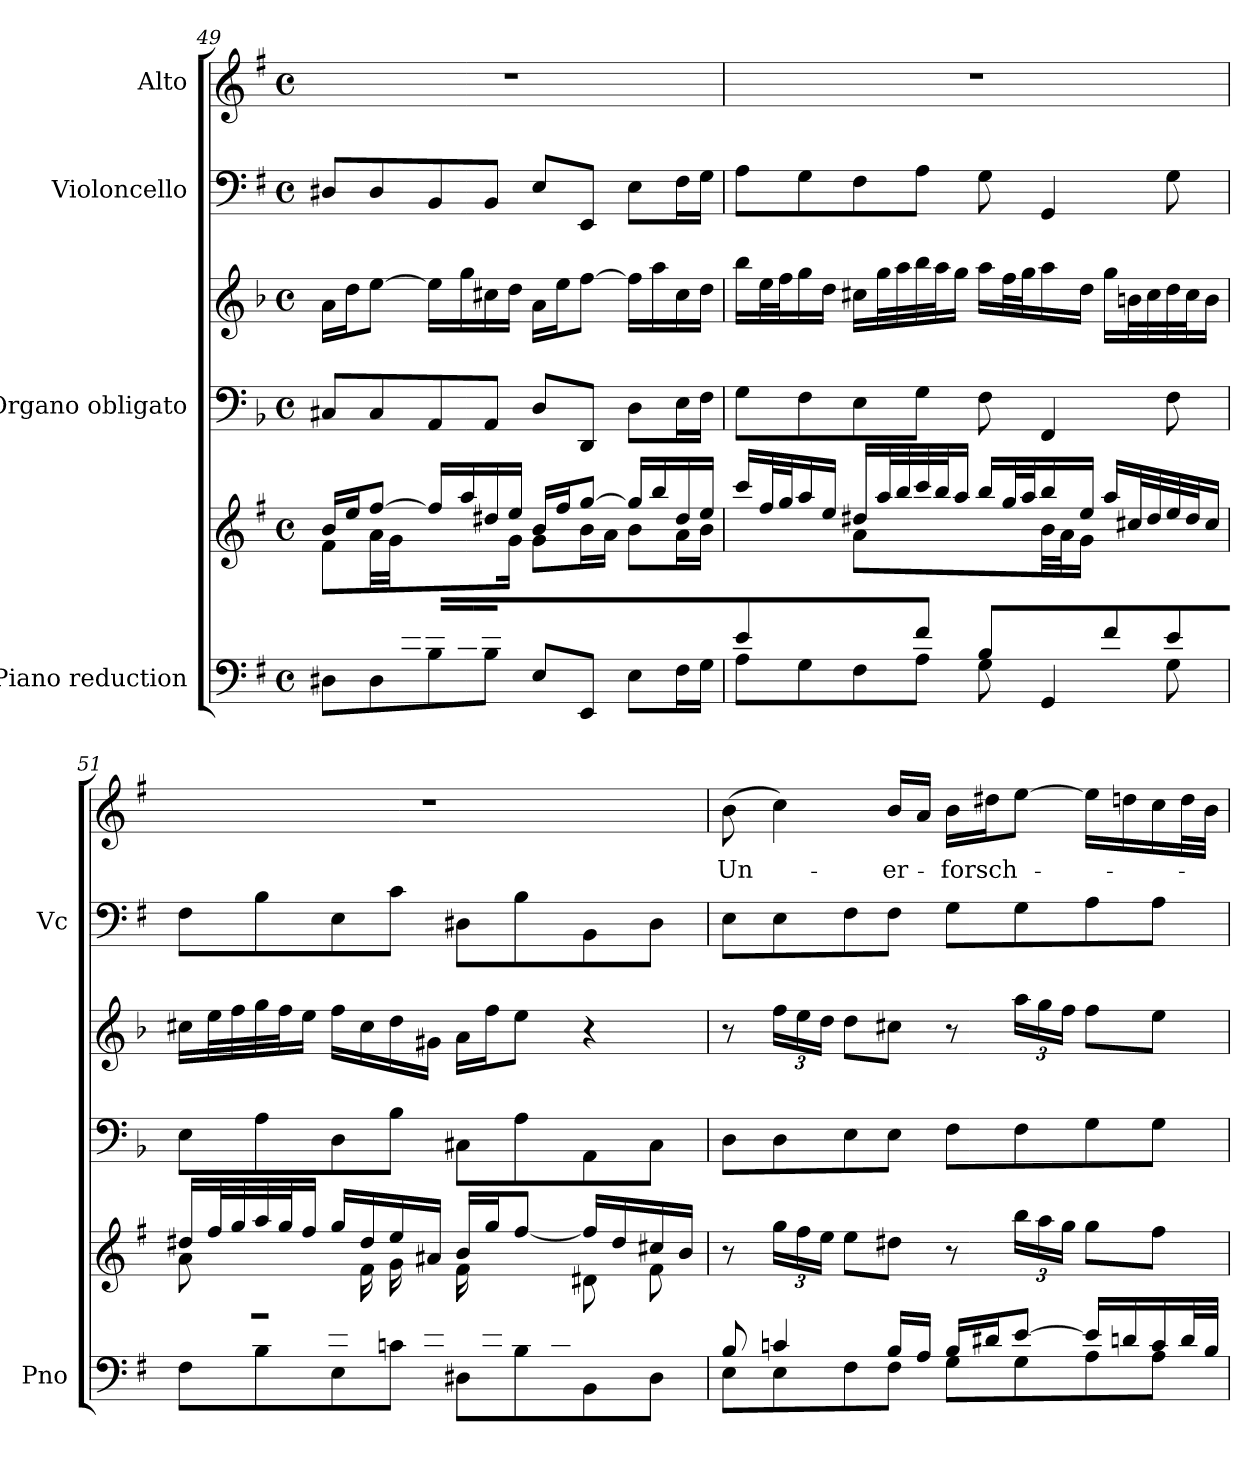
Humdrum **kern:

**kern	**kern	**kern	**kern	**kern	**kern	**text
*part4	*part4	*part3	*part3	*part2	*part1	*part1
*staff6	*staff5	*staff4	*staff3	*staff2	*staff1	*staff1
*I"Piano reduction	*	*I"Organo obligato	*	*I"Violoncello	*I"Alto	*
*I'Pno	*	*	*	*I'Vc	*	*
!!LO:PB:g=z
*clefF4	*clefG2	*clefF4	*clefG2	*clefF4	*clefG2	*
*	*	*ITrd-1c-2	*ITrd-1c-2	*	*	*
*k[f#]	*k[f#]	*k[f#]	*k[f#]	*k[f#]	*k[f#]	*
*M4/4	*M4/4	*M4/4	*M4/4	*M4/4	*M4/4	*
*met(c)	*met(c)	*met(c)	*met(c)	*met(c)	*met(c)	*
=49	=49	=49	=49	=49	=49	=49
*^	*^	*	*	*	*	*
8.ryy	8D#X\L	16b/LL	8f#\L	8D#X/L	16b\LL	8D#X/L	1r	.
.	.	16ee/J	.	.	16ee\J	.	.	.
.	8D#\	[8ff#/J	32a\LL	8D#/	[8ff#\J	8D#/	.	.
.	.	.	32g\J	.	.	.	.	.
16f#/JJ	.	.	4ryy	.	.	.	.	.
16e/LL	8B\	16ff#/LL]	.	8BB/	16ff#\LL]	8BB/	.	.
16d#X/	.	16aa/	.	.	16aa\	.	.	.
16f#/	8B\J	16dd#X/	.	8BB/J	16dd#X\	8BB/J	.	.
2ryy	.	16ee/JJ	16g\JJ	.	16ee\JJ	.	.	.
.	8E/L	16b/LL	8g\L	8E/L	16b\LL	8E/L	.	.
.	.	16ff#/J	.	.	16ff#\J	.	.	.
.	8EE/J	[8gg/J	16b\L	8EE/J	[8gg\J	8EE/J	.	.
.	.	.	16a\JJ	.	.	.	.	.
.	8E\L	16gg/LL]	8b\L	8E\L	16gg\LL]	8E\L	.	.
.	.	16bb/	.	.	16bb\	.	.	.
.	16F#\L	16dd#/	16a\L	16F#\L	16dd#\	16F#\L	.	.
16ryy	16G\JJ	16ee/JJ	16b\JJ	16G\JJ	16ee\JJ	16G\JJ	.	.
=50	=50	=50	=50	=50	=50	=50	=50	=50
4e\	8A\L	16ccc/LL	4ryy	8A\L	16ccc\LL	8A\L	1r	.
.	.	32ff#/L	.	.	32ff#\L	.	.	.
.	.	32gg/J	.	.	32gg\J	.	.	.
.	8G\	16aa/	.	8G\	16aa\	8G\	.	.
.	.	16ee/JJ	.	.	16ee\JJ	.	.	.
8ryy	8F#\	16dd#X/LL	8a\L	8F#\	16dd#X\LL	8F#\	.	.
.	.	32aa/L	.	.	32aa\L	.	.	.
.	.	32bb/	.	.	32bb\	.	.	.
8f#/J	8A\J	32ccc/	4ryy	8A\J	32ccc\	8A\J	.	.
.	.	32bb/J	.	.	32bb\J	.	.	.
.	.	16aa/JJ	.	.	16aa\JJ	.	.	.
8B/L	8G\	16bb/LL	.	8G\	16bb\LL	8G\	.	.
.	.	32gg/L	.	.	32gg\L	.	.	.
.	.	32aa/J	.	.	32aa\J	.	.	.
8ryy	4GG/	16bb/	32b\LL	4GG/	16bb\	4GG/	.	.
.	.	.	32a\J	.	.	.	.	.
.	.	16ee/JJ	16g\JJ	.	16ee\JJ	.	.	.
8f#/L	.	16aa/LL	4ryy	.	16aa\LL	.	.	.
.	.	32cc#X/L	.	.	32cc#X\L	.	.	.
.	.	32dd#/	.	.	32dd#\	.	.	.
8e/J	8G\	32ee/	.	8G\	32ee\	8G\	.	.
.	.	32dd#/J	.	.	32dd#\J	.	.	.
.	.	16cc#/JJ	.	.	16cc#\JJ	.	.	.
=51	=51	=51	=51	=51	=51	=51	=51	=51
8ryy	8F#\L	16dd#X/LL	8a\L	8F#\L	16dd#X\LL	8F#\L	1r	.
.	.	32ff#/L	.	.	32ff#\L	.	.	.
.	.	32gg/	.	.	32gg\	.	.	.
8d#X/J	8B\	32aa/	8.ryy	8B\	32aa\	8B\	.	.
.	.	32gg/J	.	.	32gg\J	.	.	.
.	.	16ff#/JJ	.	.	16ff#\JJ	.	.	.
16e/LL	8E\	16gg/LL	.	8E\	16gg\LL	8E\	.	.
8ryy	.	16dd#/	16f#\	.	16dd#\	.	.	.
.	8cn\J	16ee/	16g\	8c\J	16ee\	8c\J	.	.
16e/JJ	.	16a#X/JJ	16ryy	.	16a#X\JJ	.	.	.
16ryy	8D#X\L	16b/LL	16f#\LL	8D#X\L	16b\LL	8D#X\L	.	.
16e/	.	16gg/J	8.ryy	.	16gg\J	.	.	.
16d#/	8B\	[8ff#/J	.	8B\	8ff#\J	8B\	.	.
16c#X/JJ	.	.	.	.	.	.	.	.
4ryy	8BB\	16ff#/LL]	8d#X\L	8BB\	4r	8BB\	.	.
.	.	16dd#/	.	.	.	.	.	.
.	8D#\J	16cc#X/	8f#\J	8D#\J	.	8D#\J	.	.
.	.	16b/JJ	.	.	.	.	.	.
*	*	*v	*v	*	*	*	*	*
!!LO:LB:g=z
=52	=52	=52	=52	=52	=52	=52	=52
!	!	!	!	!	!	!	!LO:LY:b
8B/	8E\L	8r	8E\L	8r	8E\L	(8b\	Un-
*	*	*Xbrackettup	*	*Xbrackettup	*	*	*
4cn/	8E\	24gg\LL	8E\	24gg\LL	8E\	4cc\)	.
.	.	24ff#\	.	24ff#\	.	.	.
.	.	24ee\JJ	.	24ee\JJ	.	.	.
.	8F#\	8ee\L	8F#\	8ee\L	8F#\	.	.
!	!	!	!	!	!	!	!LO:LY:b
16B/LL	8F#\J	8dd#X\J	8F#\J	8dd#X\J	8F#\J	16b/LL	-er-
16A/JJ	.	.	.	.	.	16a/JJ	.
!	!	!	!	!	!	!	!LO:LY:b
16B/LL	8G\L	8r	8G\L	8r	8G\L	16b\LL	-forsch-
16d#X/J	.	.	.	.	.	16dd#X\J	.
[8e/J	8G\	24bb\LL	8G\	24bb\LL	8G\	[8ee\J	.
.	.	24aa\	.	24aa\	.	.	.
.	.	24gg\JJ	.	24gg\JJ	.	.	.
16e/LL]	8A\	8gg\L	8A\	8gg\L	8A\	16ee\LL]	.
16dn/	.	.	.	.	.	16ddn\	.
16c/	8A\J	8ff#\J	8A\J	8ff#\J	8A\J	16cc\	.
32d/L	.	.	.	.	.	32dd\L	.
32B/JJJ	.	.	.	.	.	32b\JJJ	.
*v	*v	*	*	*	*	*	*
=	=	=	=	=	=	=
*-	*-	*-	*-	*-	*-	*-
